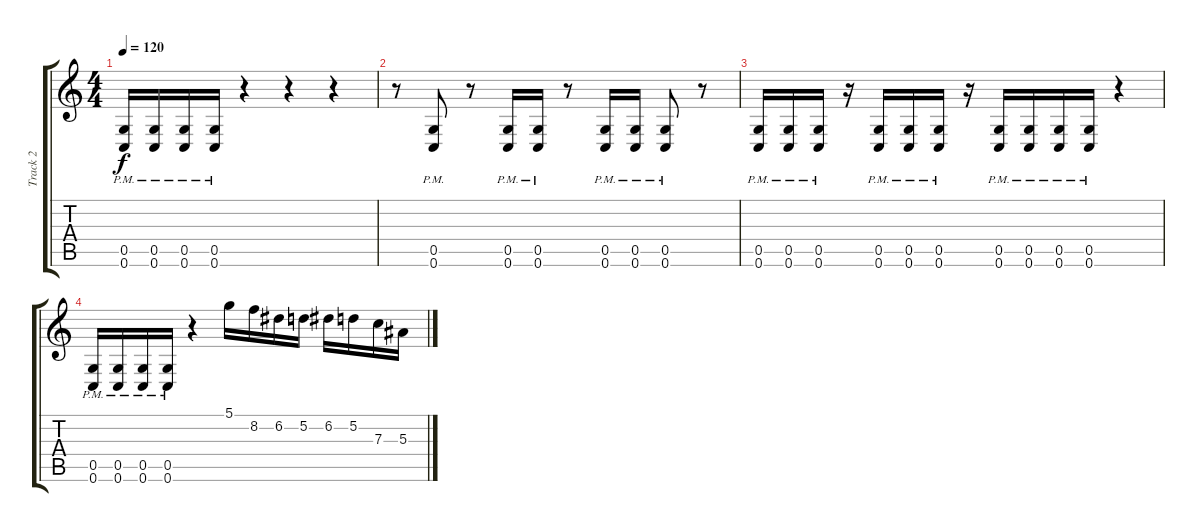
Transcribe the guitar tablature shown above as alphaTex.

\track ("Track 2" "Track 2") {instrument distortionguitar}
\staff {score tabs}
\tuning (D4 A3 F3 C3 G2 C2) {hide}
\ts (4 4)
\tempo 120
\clef g2
\ks c
(0.5{pm} 0.6{pm}).16{dy f} (0.5{pm} 0.6{pm}).16 (0.5{pm} 0.6{pm}).16 (0.5{pm} 0.6{pm}).16 r.4 r.4 r.4 |
r.8 (0.5{pm} 0.6{pm}).8 r.8 (0.5{pm} 0.6{pm}).16 (0.5{pm} 0.6{pm}).16 r.8 (0.5{pm} 0.6{pm}).16 (0.5{pm} 0.6{pm}).16 (0.5{pm} 0.6{pm}).8 r.8 |
(0.5 0.6{pm}).16 (0.5 0.6{pm}).16 (0.5 0.6{pm}).16 r.16 (0.5 0.6{pm}).16 (0.5 0.6{pm}).16 (0.5 0.6{pm}).16 r.16 (0.5 0.6{pm}).16 (0.5 0.6{pm}).16 (0.5 0.6{pm}).16 (0.5 0.6{pm}).16 r.4 |
(0.5{pm} 0.6{pm}).16 (0.5{pm} 0.6{pm}).16 (0.5{pm} 0.6{pm}).16 (0.5{pm} 0.6{pm}).16 r.4 5.1.16 8.2.16 6.2.16 5.2.16 6.2.16 5.2.16 7.3.16 5.3.16
